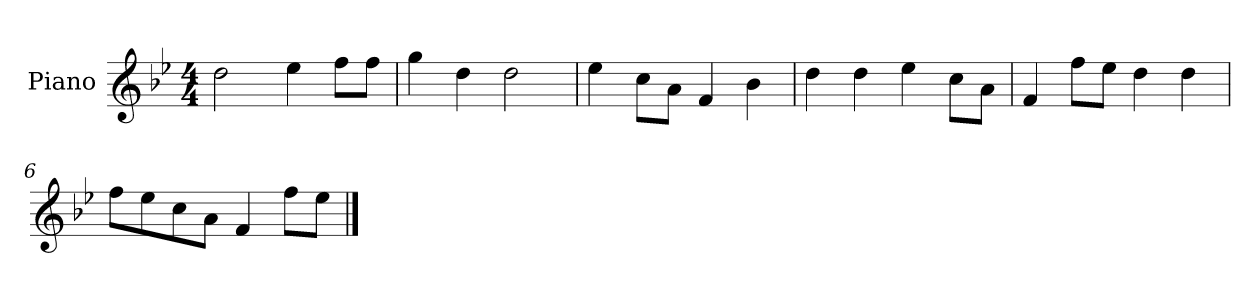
**kern
*part1
*staff1
*I"Piano
*I'P-no
*clefG2
*k[b-e-]
*M4/4
*MM90
=1
2dd\
4ee-\
8ff\L
8ff\J
=2
4gg\
4dd\
2dd\
=3
4ee-\
8cc\L
8a\J
4f/
4b-\
=4
4dd\
4dd\
4ee-\
8cc\L
8a\J
=5
4f/
8ff\L
8ee-\J
4dd\
4dd\
=6
8ff\L
8ee-\
8cc\
8a\J
4f/
8ff\L
8ee-\J
==
*-
